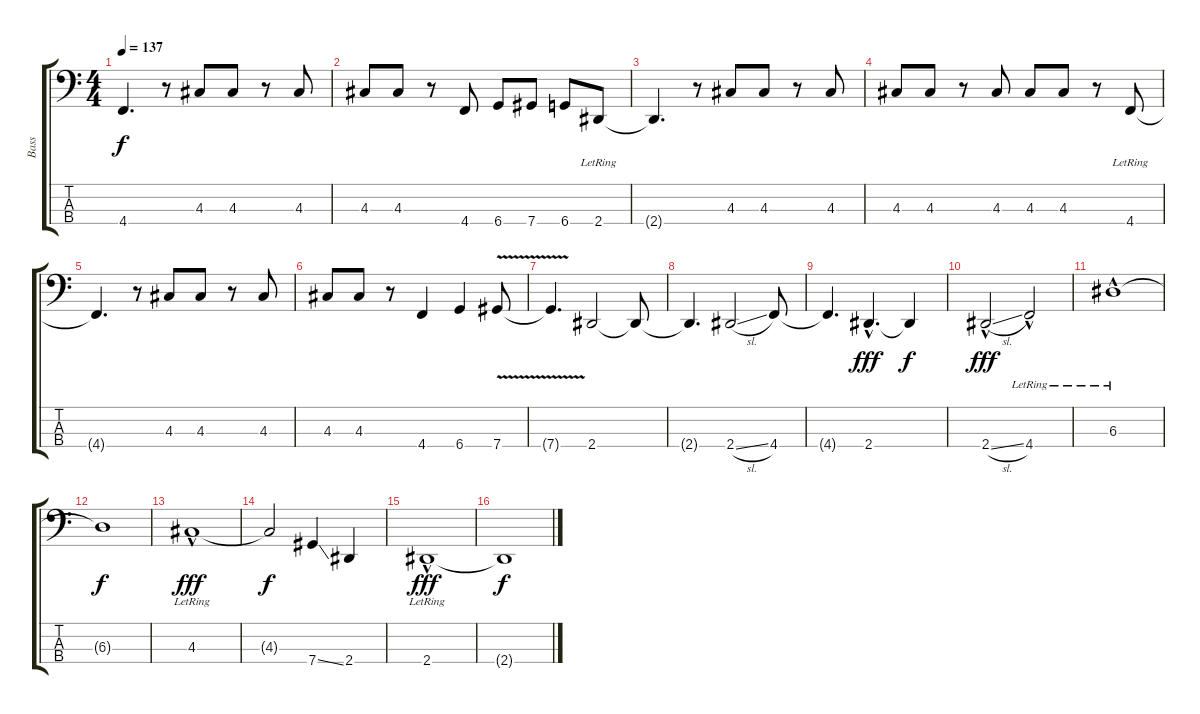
\track ("Bass" "Bass") {instrument electricbassfinger}
\staff {score tabs}
\tuning (G2 D2 A1 Db1) {hide}
\ts (4 4)
\tempo 137
\clef f4
\ks c
4.4{t}.4{d dy f} r.8 4.3.8 4.3.8 r.8 4.3.8 |
4.3.8 4.3.8 r.8 4.4.8 6.4.8 7.4.8 6.4.8 2.4{lr}.8 |
2.4{t}.4{d} r.8 4.3.8 4.3.8 r.8 4.3.8 |
4.3.8 4.3.8 r.8 4.3.8 4.3.8 4.3.8 r.8 4.4{lr}.8 |
4.4{t}.4{d} r.8 4.3.8 4.3.8 r.8 4.3.8 |
4.3.8 4.3.8 r.8 4.4.4 6.4.4 7.4{v}.8 |
7.4{t}.4{d} 2.4.2 2.4{t}.8 |
2.4{t}.4{d} 2.4{sl}.2 4.4.8 |
4.4{t}.4{d} 2.4{hac}.4{d dy fff} 2.4{t}.4{dy f} |
2.4{sl hac}.2{dy fff} 4.4{hac lr}.2 |
6.3{hac lr}.1 |
6.3{t}.1{dy f} |
4.3{hac lr}.1{dy fff} |
4.3{t}.2{dy f} 7.4{ss}.4 2.4.4 |
2.4{hac lr}.1{dy fff} |
2.4{t}.1{dy f}
